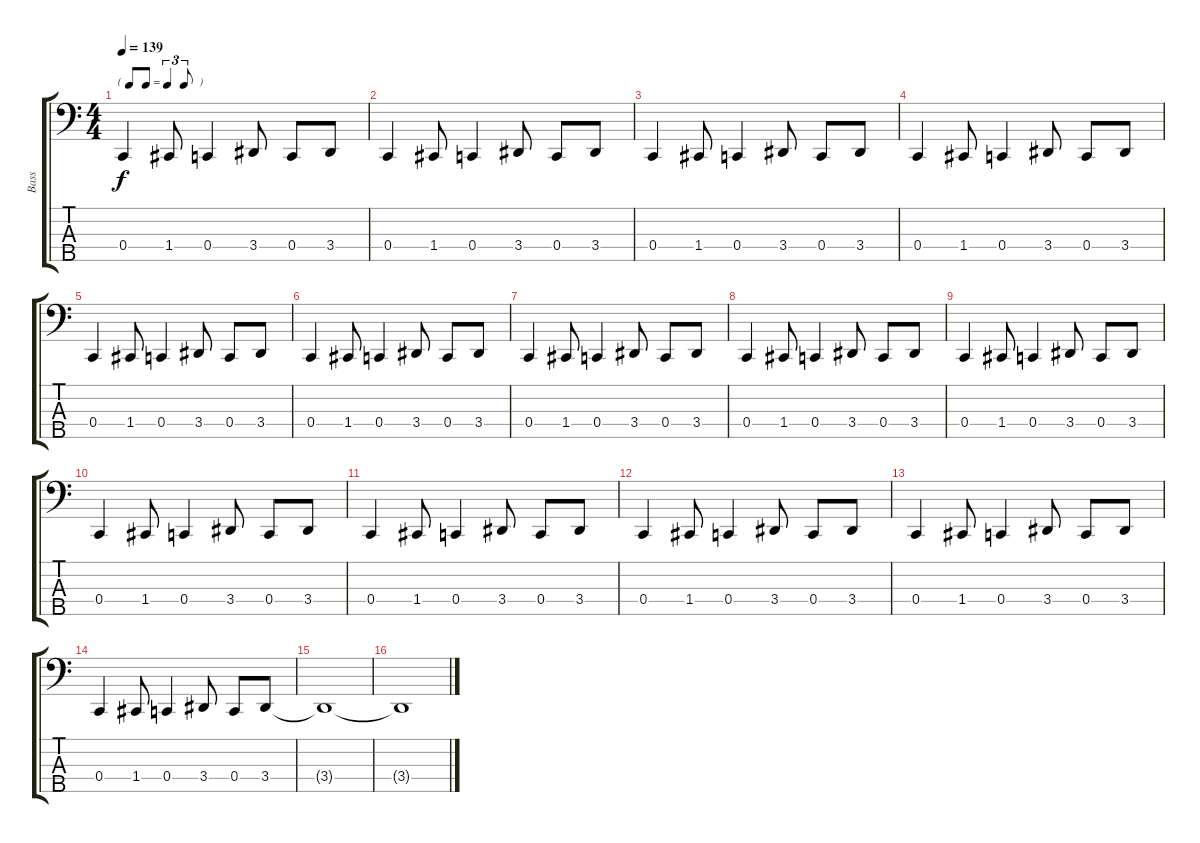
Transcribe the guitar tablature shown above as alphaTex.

\track ("Bass" "Bass") {instrument electricbassfinger}
\staff {score tabs}
\tuning (Eb2 Bb1 F1 C1 Gb0) {hide}
\ts (4 4)
\tf triplet8th
\tempo 139
\clef f4
\ks c
0.4.4{dy f} 1.4.8 0.4.4 3.4.8 0.4.8 3.4.8 |
0.4.4 1.4.8 0.4.4 3.4.8 0.4.8 3.4.8 |
0.4.4 1.4.8 0.4.4 3.4.8 0.4.8 3.4.8 |
0.4.4 1.4.8 0.4.4 3.4.8 0.4.8 3.4.8 |
0.4.4 1.4.8 0.4.4 3.4.8 0.4.8 3.4.8 |
0.4.4 1.4.8 0.4.4 3.4.8 0.4.8 3.4.8 |
0.4.4 1.4.8 0.4.4 3.4.8 0.4.8 3.4.8 |
0.4.4 1.4.8 0.4.4 3.4.8 0.4.8 3.4.8 |
0.4.4 1.4.8 0.4.4 3.4.8 0.4.8 3.4.8 |
0.4.4 1.4.8 0.4.4 3.4.8 0.4.8 3.4.8 |
0.4.4 1.4.8 0.4.4 3.4.8 0.4.8 3.4.8 |
0.4.4 1.4.8 0.4.4 3.4.8 0.4.8 3.4.8 |
0.4.4 1.4.8 0.4.4 3.4.8 0.4.8 3.4.8 |
0.4.4 1.4.8 0.4.4 3.4.8 0.4.8 3.4.8 |
3.4{t}.1 |
3.4{t}.1
